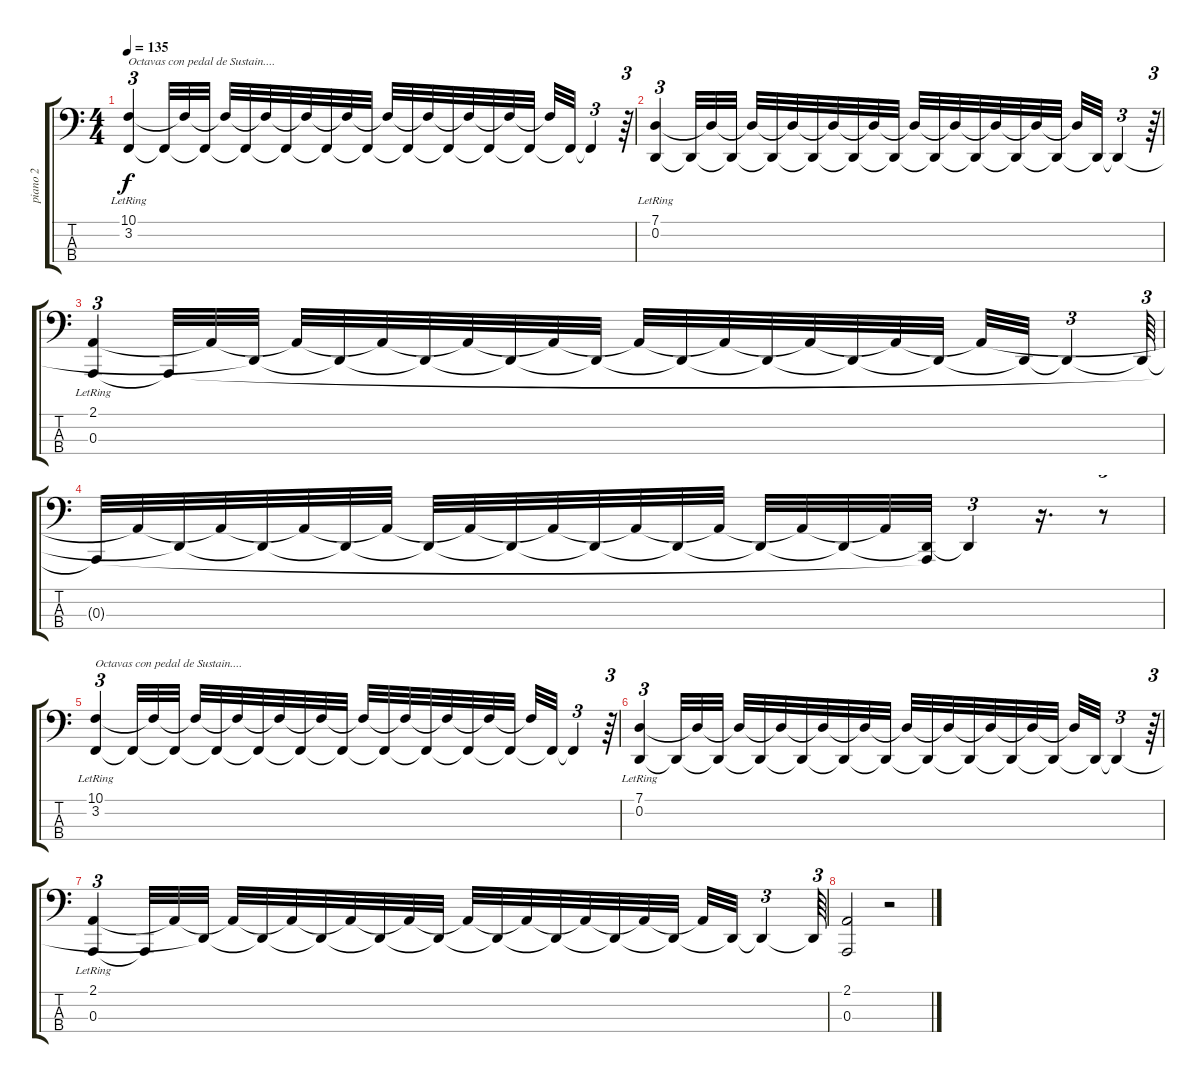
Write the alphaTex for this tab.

\track ("piano 2" "piano 2") {instrument brightacousticpiano}
\staff {score tabs}
\tuning (G2 D2 A1 E1) {hide}
\ts (4 4)
\tempo 135
\clef f4
\ks c
(10.1{lr} 3.2{lr}).4{tu (3 2) txt "Octavas con pedal de Sustain...." dy f} 3.2{t}.32 10.1{t}.32 3.2{t}.32 10.1{t}.32 3.2{t}.32 10.1{t}.32 3.2{t}.32 10.1{t}.32 3.2{t}.32 10.1{t}.32 3.2{t}.32 10.1{t}.32 3.2{t}.32 10.1{t}.32 3.2{t}.32 10.1{t}.32 3.2{t}.32 10.1{t}.32 3.2{t}.32 10.1{t}.32 3.2{t}.32 3.2{t}.4{tu (3 2)} r.64{tu (3 2)} |
(7.1{lr} 0.2{lr}).4{tu (3 2)} 0.2{t}.32 7.1{t}.32 0.2{t}.32 7.1{t}.32 0.2{t}.32 7.1{t}.32 0.2{t}.32 7.1{t}.32 0.2{t}.32 7.1{t}.32 0.2{t}.32 7.1{t}.32 0.2{t}.32 7.1{t}.32 0.2{t}.32 7.1{t}.32 0.2{t}.32 7.1{t}.32 0.2{t}.32 7.1{t}.32 0.2{t}.32 0.2{t}.4{tu (3 2)} r.64{tu (3 2)} |
(2.1{lr} 0.3{lr}).4{tu (3 2)} 0.3{t}.32 2.1{t}.32 0.2{t}.32 2.1{t}.32 0.2{t}.32 2.1{t}.32 0.2{t}.32 2.1{t}.32 0.2{t}.32 2.1{t}.32 0.2{t}.32 2.1{t}.32 0.2{t}.32 2.1{t}.32 0.2{t}.32 2.1{t}.32 0.2{t}.32 2.1{t}.32 0.2{t}.32 2.1{t}.32 0.2{t}.32 0.2{t}.4{tu (3 2)} 0.2{t}.64{tu (3 2)} |
0.3{t}.32 2.1{t}.32 0.2{t}.32 2.1{t}.32 0.2{t}.32 2.1{t}.32 0.2{t}.32 2.1{t}.32 0.2{t}.32 2.1{t}.32 0.2{t}.32 2.1{t}.32 0.2{t}.32 2.1{t}.32 0.2{t}.32 2.1{t}.32 0.2{t}.32 2.1{t}.32 0.2{t}.32 2.1{t}.32 (0.2{t} 0.3{t}).32 0.2{t}.4{tu (3 2)} r.16{d} r.8{tu (3 2)} |
(10.1{lr} 3.2{lr}).4{tu (3 2) txt "Octavas con pedal de Sustain...."} 3.2{t}.32 10.1{t}.32 3.2{t}.32 10.1{t}.32 3.2{t}.32 10.1{t}.32 3.2{t}.32 10.1{t}.32 3.2{t}.32 10.1{t}.32 3.2{t}.32 10.1{t}.32 3.2{t}.32 10.1{t}.32 3.2{t}.32 10.1{t}.32 3.2{t}.32 10.1{t}.32 3.2{t}.32 10.1{t}.32 3.2{t}.32 3.2{t}.4{tu (3 2)} r.64{tu (3 2)} |
(7.1{lr} 0.2{lr}).4{tu (3 2)} 0.2{t}.32 7.1{t}.32 0.2{t}.32 7.1{t}.32 0.2{t}.32 7.1{t}.32 0.2{t}.32 7.1{t}.32 0.2{t}.32 7.1{t}.32 0.2{t}.32 7.1{t}.32 0.2{t}.32 7.1{t}.32 0.2{t}.32 7.1{t}.32 0.2{t}.32 7.1{t}.32 0.2{t}.32 7.1{t}.32 0.2{t}.32 0.2{t}.4{tu (3 2)} r.64{tu (3 2)} |
(2.1{lr} 0.3{lr}).4{tu (3 2)} 0.3{t}.32 2.1{t}.32 0.2{t}.32 2.1{t}.32 0.2{t}.32 2.1{t}.32 0.2{t}.32 2.1{t}.32 0.2{t}.32 2.1{t}.32 0.2{t}.32 2.1{t}.32 0.2{t}.32 2.1{t}.32 0.2{t}.32 2.1{t}.32 0.2{t}.32 2.1{t}.32 0.2{t}.32 2.1{t}.32 0.2{t}.32 0.2{t}.4{tu (3 2)} 0.2{t}.64{tu (3 2)} |
(2.1 0.3).2 r.2
